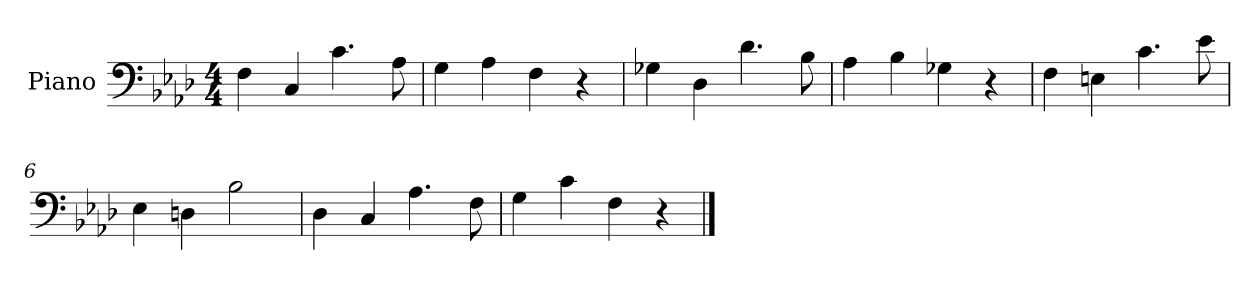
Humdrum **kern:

**kern
*part1
*staff1
*I"Piano
*I'Pno
*clefF4
*k[b-e-a-d-]
*f:
*M4/4
=1
4F\
4C/
4.c\
8A-\
=2
4G\
4A-\
4F\
4r
=3
4G-X\
4D-\
4.d-\
8B-\
=4
4A-\
4B-\
4G-X\
4r
=5
4F\
4En\
4.c\
8e-\
=6
4E-\
4Dn\
2B-\
=7
4D-\
4C/
4.A-\
8F\
=8
4G\
4c\
4F\
4r
==
*-
